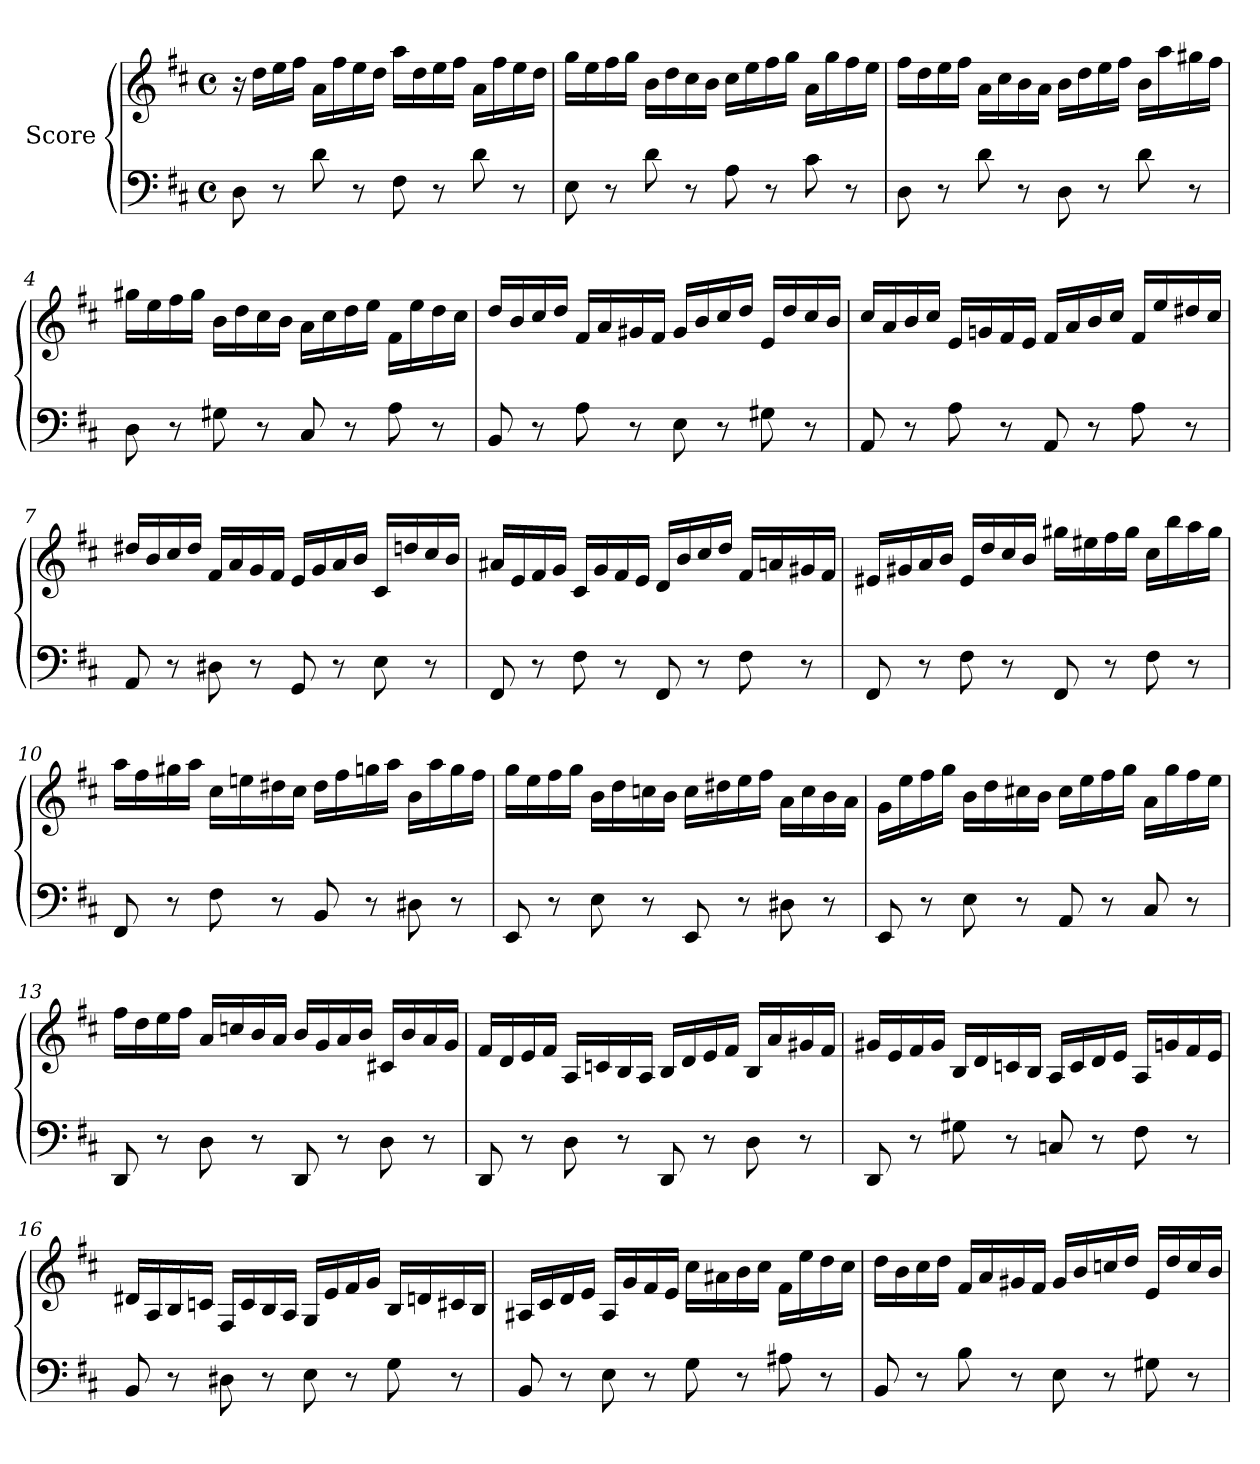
**kern	**kern
*part1	*part1
*staff2	*staff1
*I"Score	*
*clefF4	*clefG2
*k[f#c#]	*k[f#c#]
*M4/4	*M4/4
*met(c)	*met(c)
=1	=1
8D\	16r
.	16dd\LL
8r	16ee\
.	16ff#\JJ
8d\	16a\LL
.	16ff#\
8r	16ee\
.	16dd\JJ
8F#\	16aa\LL
.	16dd\
8r	16ee\
.	16ff#\JJ
8d\	16a\LL
.	16ff#\
8r	16ee\
.	16dd\JJ
=2	=2
8E\	16gg\LL
.	16ee\
8r	16ff#\
.	16gg\JJ
8d\	16b\LL
.	16dd\
8r	16cc#\
.	16b\JJ
8A\	16cc#\LL
.	16ee\
8r	16ff#\
.	16gg\JJ
8c#\	16a\LL
.	16gg\
8r	16ff#\
.	16ee\JJ
!!LO:LB:g=z
=3	=3
8D\	16ff#\LL
.	16dd\
8r	16ee\
.	16ff#\JJ
8d\	16a\LL
.	16cc#\
8r	16b\
.	16a\JJ
8D\	16b\LL
.	16dd\
8r	16ee\
.	16ff#\JJ
8d\	16b\LL
.	16aa\
8r	16gg#X\
.	16ff#\JJ
=4	=4
8D\	16gg#X\LL
.	16ee\
8r	16ff#\
.	16gg#\JJ
8G#X\	16b\LL
.	16dd\
8r	16cc#\
.	16b\JJ
8C#/	16a\LL
.	16cc#\
8r	16dd\
.	16ee\JJ
8A\	16f#\LL
.	16ee\
8r	16dd\
.	16cc#\JJ
!!LO:LB:g=z
=5	=5
8BB/	16dd/LL
.	16b/
8r	16cc#/
.	16dd/JJ
8A\	16f#/LL
.	16a/
8r	16g#X/
.	16f#/JJ
8E\	16g#/LL
.	16b/
8r	16cc#/
.	16dd/JJ
8G#X\	16e/LL
.	16dd/
8r	16cc#/
.	16b/JJ
=6	=6
8AA/	16cc#/LL
.	16a/
8r	16b/
.	16cc#/JJ
8A\	16e/LL
.	16gn/
8r	16f#/
.	16e/JJ
8AA/	16f#/LL
.	16a/
8r	16b/
.	16cc#/JJ
8A\	16f#/LL
.	16ee/
8r	16dd#X/
.	16cc#/JJ
!!LO:LB:g=z
=7	=7
8AA/	16dd#X/LL
.	16b/
8r	16cc#/
.	16dd#/JJ
8D#X\	16f#/LL
.	16a/
8r	16g/
.	16f#/JJ
8GG/	16e/LL
.	16g/
8r	16a/
.	16b/JJ
8E\	16c#/LL
.	16ddn/
8r	16cc#/
.	16b/JJ
=8	=8
8FF#/	16a#X/LL
.	16e/
8r	16f#/
.	16g/JJ
8F#\	16c#/LL
.	16g/
8r	16f#/
.	16e/JJ
8FF#/	16d/LL
.	16b/
8r	16cc#/
.	16dd/JJ
8F#\	16f#/LL
.	16an/
8r	16g#X/
.	16f#/JJ
!!LO:PB:g=z
=9	=9
8FF#/	16e#X/LL
.	16g#X/
8r	16a/
.	16b/JJ
8F#\	16e#/LL
.	16dd/
8r	16cc#/
.	16b/JJ
8FF#/	16gg#X\LL
.	16ee#X\
8r	16ff#\
.	16gg#\JJ
8F#\	16cc#\LL
.	16bb\
8r	16aa\
.	16gg#\JJ
=10	=10
8FF#/	16aa\LL
.	16ff#\
8r	16gg#X\
.	16aa\JJ
8F#\	16cc#\LL
.	16een\
8r	16dd#X\
.	16cc#\JJ
8BB/	16dd#\LL
.	16ff#\
8r	16ggn\
.	16aa\JJ
8D#X\	16b\LL
.	16aa\
8r	16gg\
.	16ff#\JJ
!!LO:LB:g=z
=11	=11
8EE/	16gg\LL
.	16ee\
8r	16ff#\
.	16gg\JJ
8E\	16b\LL
.	16dd\
8r	16ccn\
.	16b\JJ
8EE/	16cc\LL
.	16dd#X\
8r	16ee\
.	16ff#\JJ
8D#X\	16a\LL
.	16cc\
8r	16b\
.	16a\JJ
=12	=12
8EE/	16g\LL
.	16ee\
8r	16ff#\
.	16gg\JJ
8E\	16b\LL
.	16dd\
8r	16cc#X\
.	16b\JJ
8AA/	16cc#\LL
.	16ee\
8r	16ff#\
.	16gg\JJ
8C#/	16a\LL
.	16gg\
8r	16ff#\
.	16ee\JJ
!!LO:LB:g=z
=13	=13
8DD/	16ff#\LL
.	16dd\
8r	16ee\
.	16ff#\JJ
8D\	16a/LL
.	16ccn/
8r	16b/
.	16a/JJ
8DD/	16b/LL
.	16g/
8r	16a/
.	16b/JJ
8D\	16c#X/LL
.	16b/
8r	16a/
.	16g/JJ
=14	=14
8DD/	16f#/LL
.	16d/
8r	16e/
.	16f#/JJ
8D\	16A/LL
.	16cn/
8r	16B/
.	16A/JJ
8DD/	16B/LL
.	16d/
8r	16e/
.	16f#/JJ
8D\	16B/LL
.	16a/
8r	16g#X/
.	16f#/JJ
!!LO:LB:g=z
=15	=15
8DD/	16g#X/LL
.	16e/
8r	16f#/
.	16g#/JJ
8G#X\	16B/LL
.	16d/
8r	16cn/
.	16B/JJ
8Cn/	16A/LL
.	16c/
8r	16d/
.	16e/JJ
8F#\	16A/LL
.	16gn/
8r	16f#/
.	16e/JJ
=16	=16
8BB/	16d#X/LL
.	16A/
8r	16B/
.	16cn/JJ
8D#X\	16F#/LL
.	16c/
8r	16B/
.	16A/JJ
8E\	16G/LL
.	16e/
8r	16f#/
.	16g/JJ
8G\	16B/LL
.	16dn/
8r	16c#X/
.	16B/JJ
!!LO:PB:g=z
=17	=17
8BB/	16A#X/LL
.	16c#/
8r	16d/
.	16e/JJ
8E\	16A#/LL
.	16g/
8r	16f#/
.	16e/JJ
8G\	16cc#\LL
.	16a#X\
8r	16b\
.	16cc#\JJ
8A#X\	16f#\LL
.	16ee\
8r	16dd\
.	16cc#\JJ
=18	=18
8BB/	16dd\LL
.	16b\
8r	16cc#\
.	16dd\JJ
8B\	16f#/LL
.	16a/
8r	16g#X/
.	16f#/JJ
8E\	16g#/LL
.	16b/
8r	16ccn/
.	16dd/JJ
8G#X\	16e/LL
.	16dd/
8r	16cc/
.	16b/JJ
=	=
*-	*-
